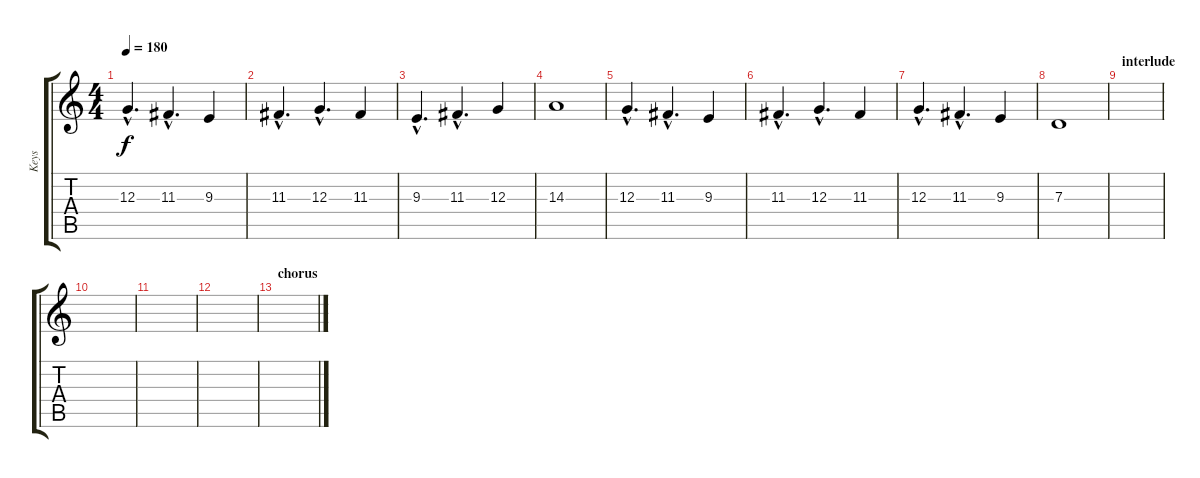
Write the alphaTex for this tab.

\track ("Keys" "Keys") {instrument lead2sawtooth}
\staff {score tabs}
\tuning (E4 B3 G3 D3 A2 E2) {hide}
\ts (4 4)
\tempo 180
\clef g2
\ks c
12.3{hac}.4{d dy f} 11.3{hac}.4{d} 9.3.4 |
11.3{hac}.4{d} 12.3{hac}.4{d} 11.3.4 |
9.3{hac}.4{d} 11.3{hac}.4{d} 12.3.4 |
14.3.1 |
12.3{hac}.4{d} 11.3{hac}.4{d} 9.3.4 |
11.3{hac}.4{d} 12.3{hac}.4{d} 11.3.4 |
12.3{hac}.4{d} 11.3{hac}.4{d} 9.3.4 |
7.3.1 |
\section ("" "interlude")
|
|
|
|
\section ("" "chorus")
